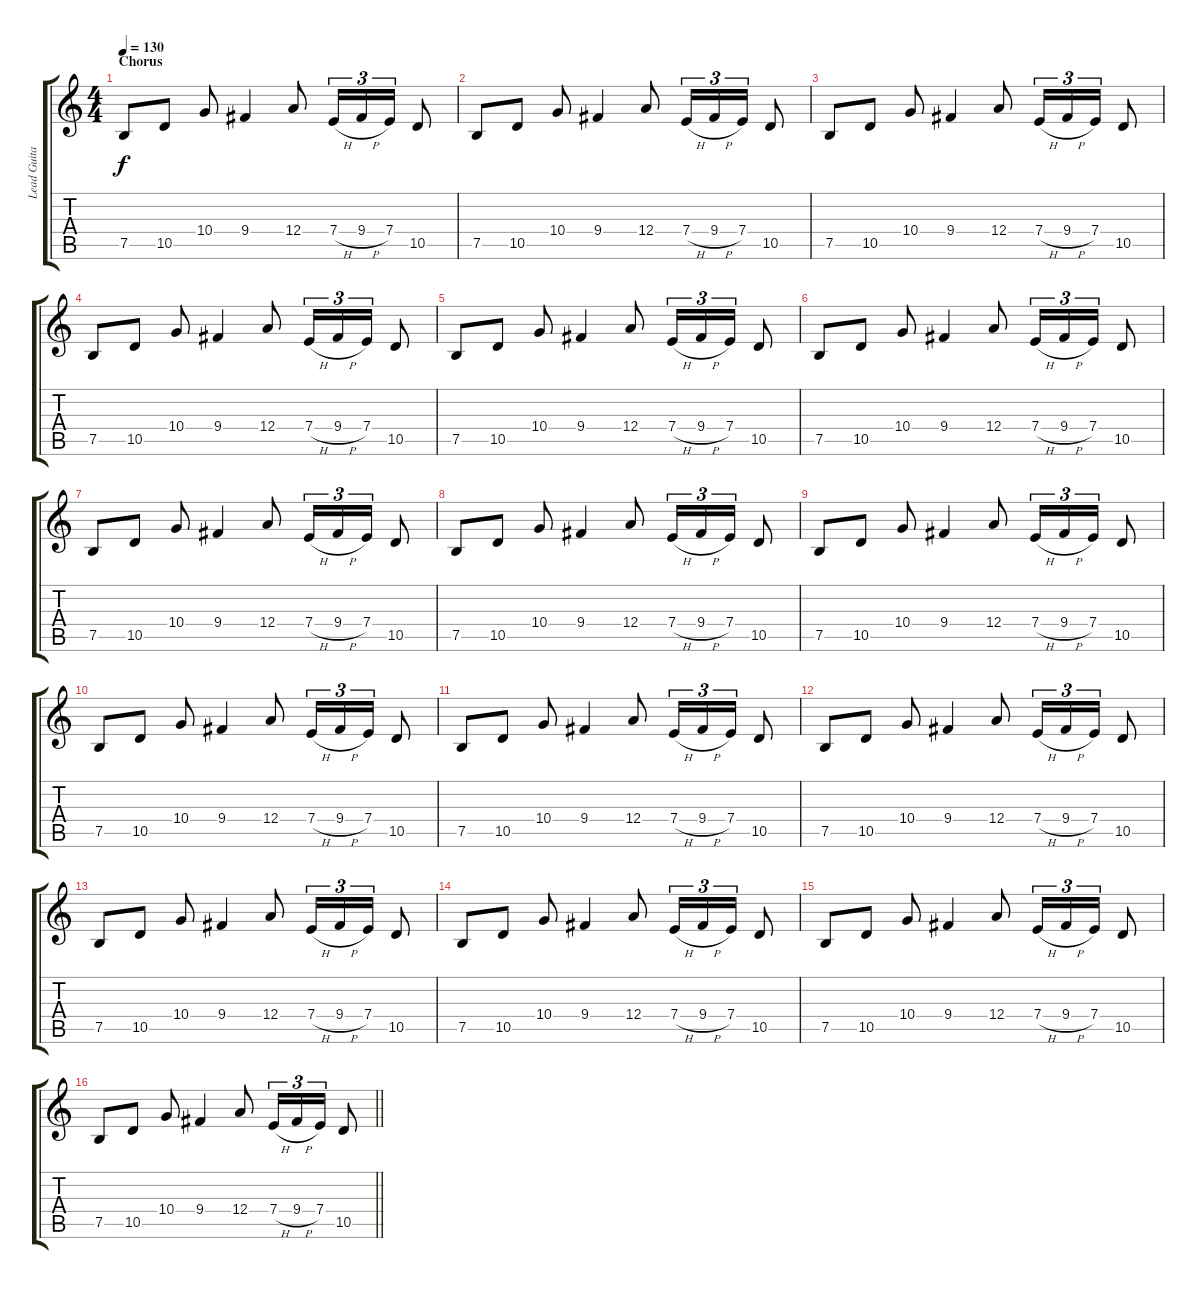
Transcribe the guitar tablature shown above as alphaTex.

\track ("Lead Guitar" "Lead Guita") {instrument distortionguitar}
\staff {score tabs}
\tuning (B3 Gb3 D3 A2 E2 B1) {hide}
\ts (4 4)
\section ("" "Chorus")
\tempo 130
\clef g2
\ks c
7.5.8{dy f} 10.5.8 10.4.8 9.4.4 12.4.8 7.4{h}.16{tu (3 2)} 9.4{h}.16{tu (3 2)} 7.4.16{tu (3 2)} 10.5.8 |
7.5.8 10.5.8 10.4.8 9.4.4 12.4.8 7.4{h}.16{tu (3 2)} 9.4{h}.16{tu (3 2)} 7.4.16{tu (3 2)} 10.5.8 |
7.5.8 10.5.8 10.4.8 9.4.4 12.4.8 7.4{h}.16{tu (3 2)} 9.4{h}.16{tu (3 2)} 7.4.16{tu (3 2)} 10.5.8 |
7.5.8 10.5.8 10.4.8 9.4.4 12.4.8 7.4{h}.16{tu (3 2)} 9.4{h}.16{tu (3 2)} 7.4.16{tu (3 2)} 10.5.8 |
7.5.8 10.5.8 10.4.8 9.4.4 12.4.8 7.4{h}.16{tu (3 2)} 9.4{h}.16{tu (3 2)} 7.4.16{tu (3 2)} 10.5.8 |
7.5.8 10.5.8 10.4.8 9.4.4 12.4.8 7.4{h}.16{tu (3 2)} 9.4{h}.16{tu (3 2)} 7.4.16{tu (3 2)} 10.5.8 |
7.5.8 10.5.8 10.4.8 9.4.4 12.4.8 7.4{h}.16{tu (3 2)} 9.4{h}.16{tu (3 2)} 7.4.16{tu (3 2)} 10.5.8 |
7.5.8 10.5.8 10.4.8 9.4.4 12.4.8 7.4{h}.16{tu (3 2)} 9.4{h}.16{tu (3 2)} 7.4.16{tu (3 2)} 10.5.8 |
7.5.8 10.5.8 10.4.8 9.4.4 12.4.8 7.4{h}.16{tu (3 2)} 9.4{h}.16{tu (3 2)} 7.4.16{tu (3 2)} 10.5.8 |
7.5.8 10.5.8 10.4.8 9.4.4 12.4.8 7.4{h}.16{tu (3 2)} 9.4{h}.16{tu (3 2)} 7.4.16{tu (3 2)} 10.5.8 |
7.5.8 10.5.8 10.4.8 9.4.4 12.4.8 7.4{h}.16{tu (3 2)} 9.4{h}.16{tu (3 2)} 7.4.16{tu (3 2)} 10.5.8 |
7.5.8 10.5.8 10.4.8 9.4.4 12.4.8 7.4{h}.16{tu (3 2)} 9.4{h}.16{tu (3 2)} 7.4.16{tu (3 2)} 10.5.8 |
7.5.8 10.5.8 10.4.8 9.4.4 12.4.8 7.4{h}.16{tu (3 2)} 9.4{h}.16{tu (3 2)} 7.4.16{tu (3 2)} 10.5.8 |
7.5.8 10.5.8 10.4.8 9.4.4 12.4.8 7.4{h}.16{tu (3 2)} 9.4{h}.16{tu (3 2)} 7.4.16{tu (3 2)} 10.5.8 |
7.5.8 10.5.8 10.4.8 9.4.4 12.4.8 7.4{h}.16{tu (3 2)} 9.4{h}.16{tu (3 2)} 7.4.16{tu (3 2)} 10.5.8 |
\barLineRight lightlight
7.5.8 10.5.8 10.4.8 9.4.4 12.4.8 7.4{h}.16{tu (3 2)} 9.4{h}.16{tu (3 2)} 7.4.16{tu (3 2)} 10.5.8
